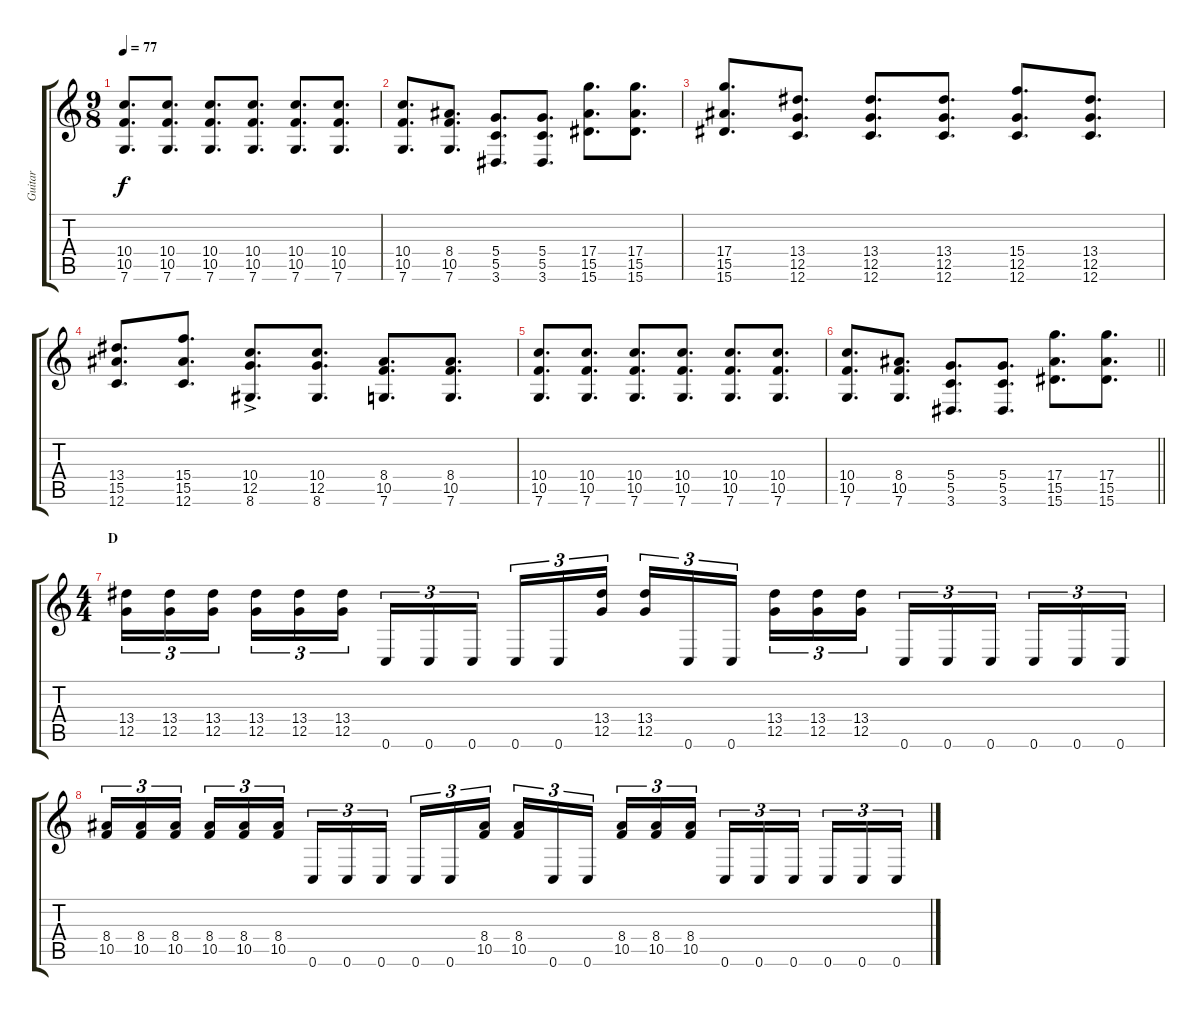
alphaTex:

\track ("Guitar" "Guitar") {instrument distortionguitar}
\staff {score tabs}
\tuning (G4 E4 A3 D3 G2 C2) {hide}
\ts (9 8)
\tempo 77
\clef g2
\ks c
(10.4 10.5 7.6).8{d dy f} (10.4 10.5 7.6).8{d} (10.4 10.5 7.6).8{d} (10.4 10.5 7.6).8{d} (10.4 10.5 7.6).8{d} (10.4 10.5 7.6).8{d} |
(10.4 10.5 7.6).8{d} (8.4 10.5 7.6).8{d} (5.4 5.5 3.6).8{d} (5.4 5.5 3.6).8{d} (17.4 15.5 15.6).8{d} (17.4 15.5 15.6).8{d} |
(17.4 15.5 15.6).8{d} (13.4 12.5 12.6).8{d} (13.4 12.5 12.6).8{d} (13.4 12.5 12.6).8{d} (15.4 12.5 12.6).8{d} (13.4 12.5 12.6).8{d} |
(13.4 15.5 12.6).8{d} (15.4 15.5 12.6).8{d} (10.4{ac} 12.5{ac} 8.6{ac}).8{d} (10.4 12.5 8.6).8{d} (8.4 10.5 7.6).8{d} (8.4 10.5 7.6).8{d} |
(10.4 10.5 7.6).8{d} (10.4 10.5 7.6).8{d} (10.4 10.5 7.6).8{d} (10.4 10.5 7.6).8{d} (10.4 10.5 7.6).8{d} (10.4 10.5 7.6).8{d} |
\barLineRight lightlight
(10.4 10.5 7.6).8{d} (8.4 10.5 7.6).8{d} (5.4 5.5 3.6).8{d} (5.4 5.5 3.6).8{d} (17.4 15.5 15.6).8{d} (17.4 15.5 15.6).8{d} |
\ts (4 4)
\section ("" "D")
(13.4 12.5).16{tu (3 2)} (13.4 12.5).16{tu (3 2)} (13.4 12.5).16{tu (3 2) beam splitsecondary} (13.4 12.5).16{tu (3 2)} (13.4 12.5).16{tu (3 2)} (13.4 12.5).16{tu (3 2)} 0.6.16{tu (3 2)} 0.6.16{tu (3 2)} 0.6.16{tu (3 2) beam splitsecondary} 0.6.16{tu (3 2)} 0.6.16{tu (3 2)} (13.4 12.5).16{tu (3 2)} (13.4 12.5).16{tu (3 2)} 0.6.16{tu (3 2)} 0.6.16{tu (3 2) beam splitsecondary} (13.4 12.5).16{tu (3 2)} (13.4 12.5).16{tu (3 2)} (13.4 12.5).16{tu (3 2)} 0.6.16{tu (3 2)} 0.6.16{tu (3 2)} 0.6.16{tu (3 2) beam splitsecondary} 0.6.16{tu (3 2)} 0.6.16{tu (3 2)} 0.6.16{tu (3 2)} |
(8.4 10.5).16{tu (3 2)} (8.4 10.5).16{tu (3 2)} (8.4 10.5).16{tu (3 2) beam splitsecondary} (8.4 10.5).16{tu (3 2)} (8.4 10.5).16{tu (3 2)} (8.4 10.5).16{tu (3 2)} 0.6.16{tu (3 2)} 0.6.16{tu (3 2)} 0.6.16{tu (3 2) beam splitsecondary} 0.6.16{tu (3 2)} 0.6.16{tu (3 2)} (8.4 10.5).16{tu (3 2)} (8.4 10.5).16{tu (3 2)} 0.6.16{tu (3 2)} 0.6.16{tu (3 2) beam splitsecondary} (8.4 10.5).16{tu (3 2)} (8.4 10.5).16{tu (3 2)} (8.4 10.5).16{tu (3 2)} 0.6.16{tu (3 2)} 0.6.16{tu (3 2)} 0.6.16{tu (3 2) beam splitsecondary} 0.6.16{tu (3 2)} 0.6.16{tu (3 2)} 0.6.16{tu (3 2)}
